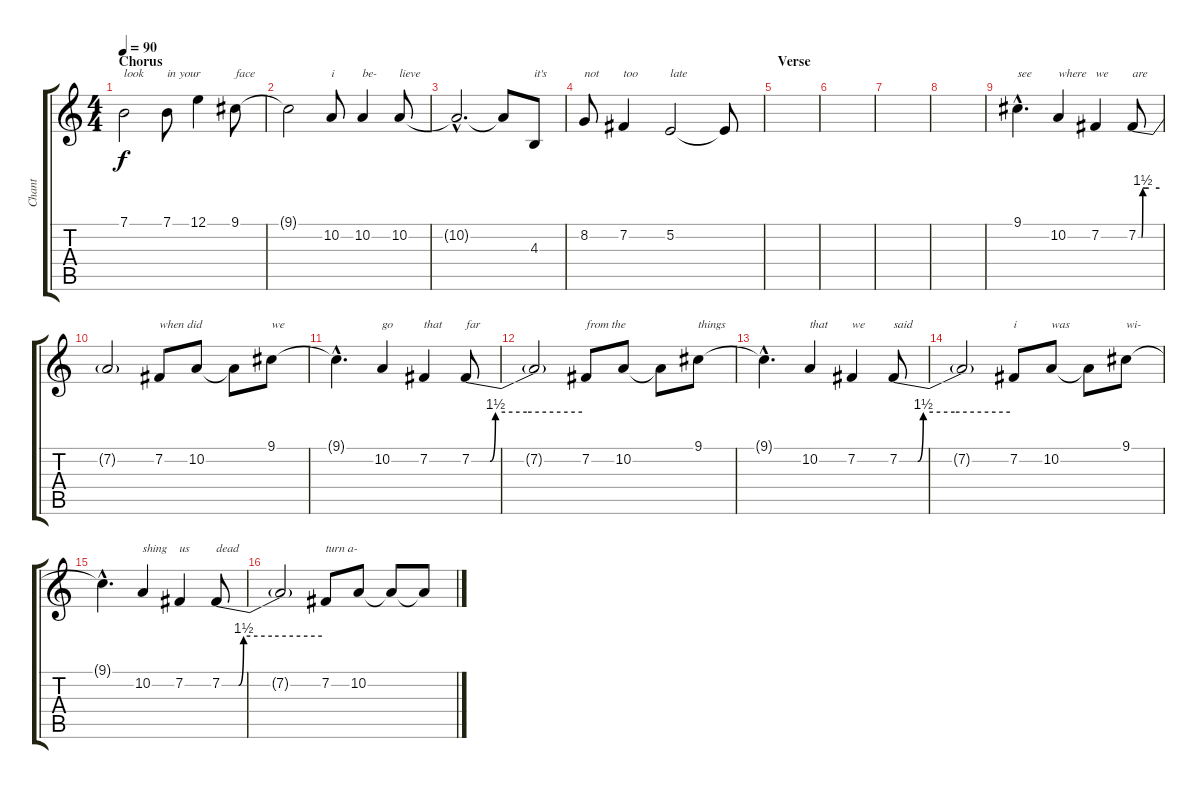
\track ("Chant" "Chant") {instrument accordion}
\staff {score tabs}
\tuning (E4 B3 G3 D3 A2 E2) {hide}
\ts (4 4)
\section ("" "Chorus")
\tempo 90
\clef g2
\ks c
7.1.2{txt "look" dy f} 7.1.8{txt "in your"} 12.1.4 9.1.8{txt "face"} |
9.1{t}.2 10.2.8{txt "i"} 10.2.4{txt "be-"} 10.2.8{txt "lieve"} |
10.2{hac t}.2{d} 10.2{t}.8 4.3.8{txt "it's"} |
8.2.8{txt "not"} 7.2.4{txt "too"} 5.2.2{txt "late"} 5.2{t}.8 |
\section ("" "Verse")
|
|
|
|
9.1{hac}.4{d txt "see"} 10.2.4{txt "where"} 7.2.4{txt "we"} 7.2{be (custom 0 0 10 0 13 6 30 6 60 6)}.8{txt "are"} |
7.2{t}.2 7.2.8{txt "when did"} 10.2.8 10.2{t}.8 9.1.8{txt "we"} |
9.1{hac t}.4{d} 10.2.4{txt "go"} 7.2.4{txt "that"} 7.2{be (custom 0 0 10 0 13 6 30 6 60 6)}.8{txt "far"} |
7.2{t}.2 7.2.8{txt "from the"} 10.2.8 10.2{t}.8 9.1.8{txt "things"} |
9.1{hac t}.4{d} 10.2.4{txt "that"} 7.2.4{txt "we"} 7.2{be (custom 0 0 10 0 13 6 30 6 60 6)}.8{txt "said"} |
7.2{t}.2 7.2.8{txt "i"} 10.2.8{txt "was"} 10.2{t}.8 9.1.8{txt "wi-"} |
9.1{hac t}.4{d} 10.2.4{txt "shing"} 7.2.4{txt "us"} 7.2{be (custom 0 0 10 0 13 6 30 6 60 6)}.8{txt "dead"} |
7.2{t}.2 7.2.8{txt "turn a-"} 10.2.8 10.2{t}.8 10.2{t}.8
